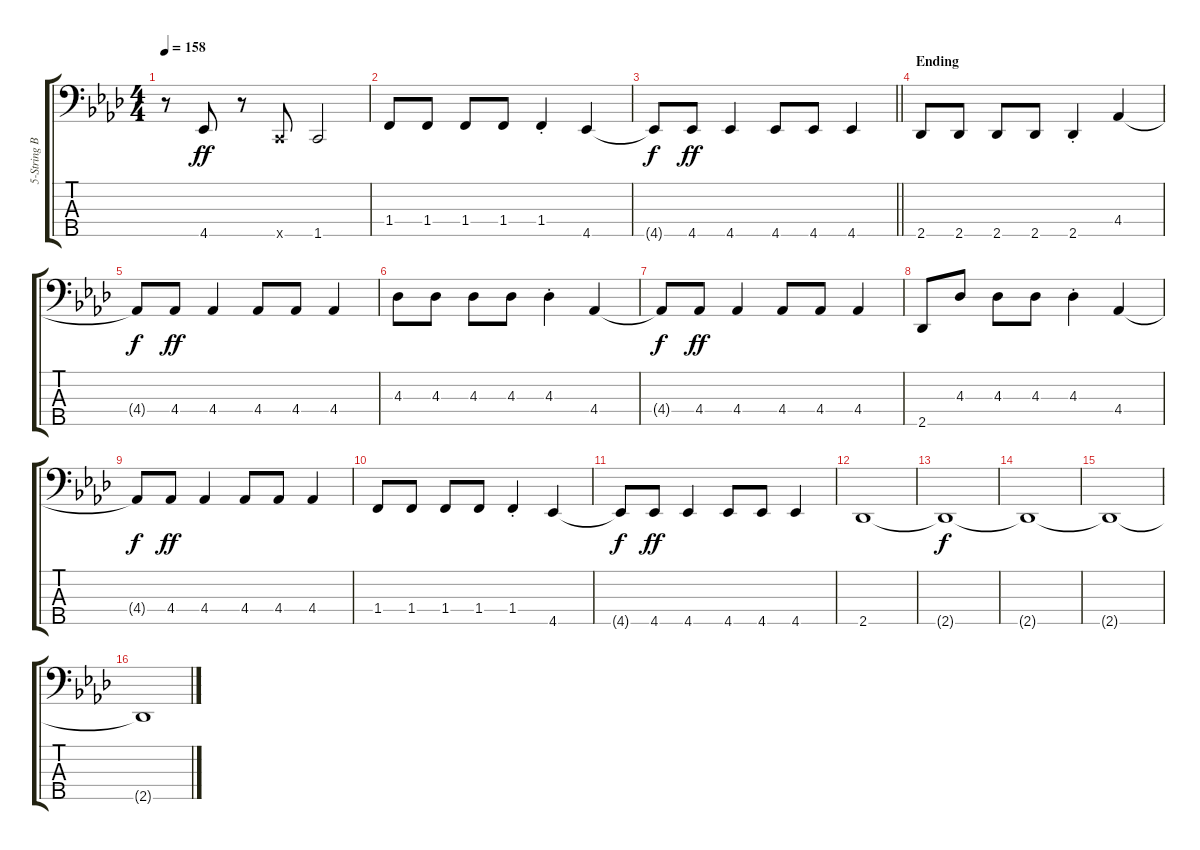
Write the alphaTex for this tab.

\track ("5-String Bass" "5-String B") {instrument electricbassfinger}
\staff {score tabs}
\tuning (G2 D2 A1 E1 B0) {hide}
\ts (4 4)
\tempo 158
\clef f4
\ks ab
r.8{dy ff} 4.5.8 r.8 1.5{x}.8 1.5.2 |
1.4.8 1.4.8 1.4.8 1.4.8 1.4{st}.4 4.5.4 |
\barLineRight lightlight
4.5{t}.8{dy f} 4.5.8{dy ff} 4.5.4 4.5.8 4.5.8 4.5.4 |
\section ("" "Ending")
2.5.8 2.5.8 2.5.8 2.5.8 2.5{st}.4 4.4.4 |
4.4{t}.8{dy f} 4.4.8{dy ff} 4.4.4 4.4.8 4.4.8 4.4.4 |
4.3.8 4.3.8 4.3.8 4.3.8 4.3{st}.4 4.4.4 |
4.4{t}.8{dy f} 4.4.8{dy ff} 4.4.4 4.4.8 4.4.8 4.4.4 |
2.5.8 4.3.8 4.3.8 4.3.8 4.3{st}.4 4.4.4 |
4.4{t}.8{dy f} 4.4.8{dy ff} 4.4.4 4.4.8 4.4.8 4.4.4 |
1.4.8 1.4.8 1.4.8 1.4.8 1.4{st}.4 4.5.4 |
4.5{t}.8{dy f} 4.5.8{dy ff} 4.5.4 4.5.8 4.5.8 4.5.4 |
2.5.1 |
2.5{t}.1{dy f} |
2.5{t}.1 |
2.5{t}.1 |
2.5{t}.1
